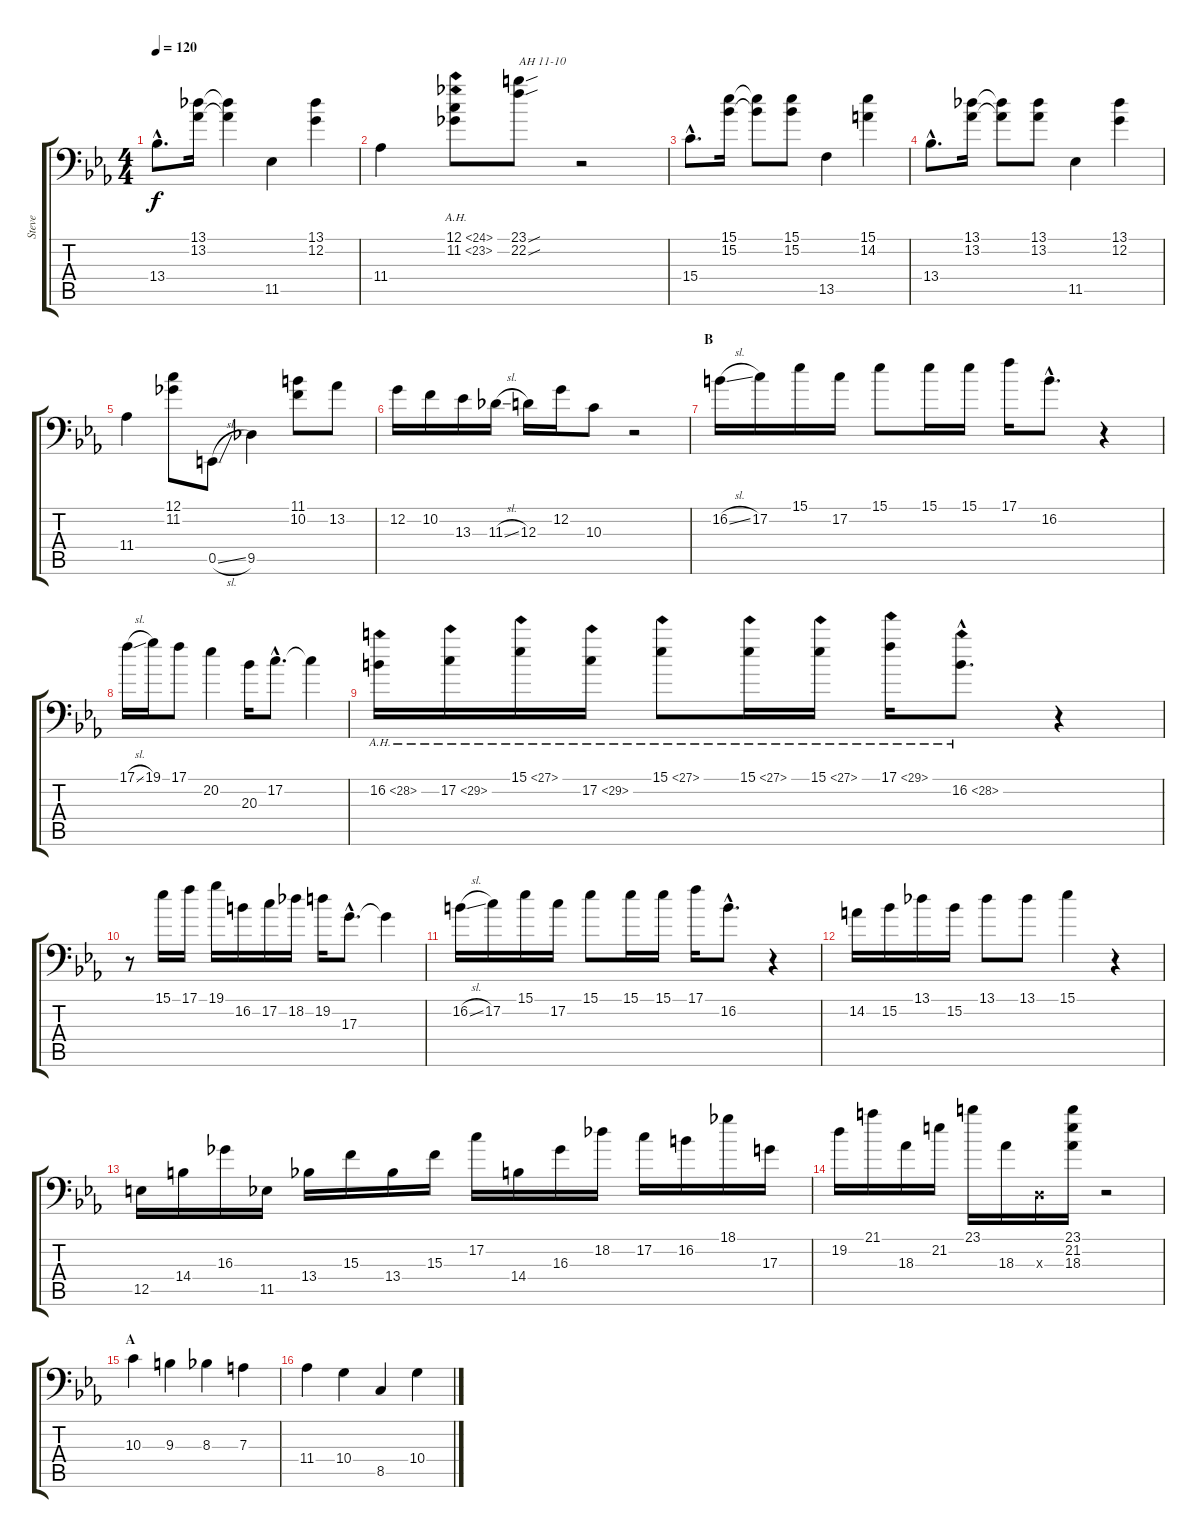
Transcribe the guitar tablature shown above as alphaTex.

\track ("Steve" "Steve") {instrument electricbassfinger}
\staff {score tabs}
\tuning (C3 G2 D2 A1 E1 B0) {hide}
\ts (4 4)
\tempo 120
\clef f4
\ks eb
13.4{hac}.8{d dy f} (13.1 13.2).16 (13.1{t} 13.2{t}).4 11.5.4 (13.1 12.2).4 |
11.4.4 (12.1{ah 12} 11.2{ah 12}).8 (23.1{sou} 22.2{sou}).8{txt "AH 11-10"} r.2 |
15.4{hac}.8{d} (15.1 15.2).16 (15.1{t} 15.2{t}).8 (15.1 15.2).8 13.5.4 (15.1 14.2).4 |
13.4{hac}.8{d} (13.1 13.2).16 (13.1{t} 13.2{t}).8 (13.1 13.2).8 11.5.4 (13.1 12.2).4 |
11.4.4 (12.1 11.2).8 0.5{sl}.8 9.5.4 (11.1 10.2).8 13.2.8 |
12.2.16 10.2.16 13.3.16 11.3{sl}.16 12.3.16 12.2.16 10.3.8 r.2 |
\section ("" "B")
16.2{sl}.16 17.2.16 15.1.16 17.2.16 15.1.8 15.1.16 15.1.16 17.1.16 16.2{hac}.8{d} r.4 |
17.1{sl}.16 19.1.16 17.1.8 20.2.4 20.3.16 17.2{hac}.8{d} 17.2{t}.4 |
16.2{ah 12}.16 17.2{ah 12}.16 15.1{ah 12}.16 17.2{ah 12}.16 15.1{ah 12}.8 15.1{ah 12}.16 15.1{ah 12}.16 17.1{ah 12}.16 16.2{ah 12 hac}.8{d} r.4 |
r.8 15.1.16 17.1.16 19.1.16 16.2.16 17.2.16 18.2.16 19.2.16 17.3{hac}.8{d} 17.3{t}.4 |
16.2{sl}.16 17.2.16 15.1.16 17.2.16 15.1.8 15.1.16 15.1.16 17.1.16 16.2{hac}.8{d} r.4 |
14.2.16 15.2.16 13.1.16 15.2.16 13.1.8 13.1.8 15.1.4 r.4 |
12.5.16 14.4.16 16.3.16 11.5.16 13.4.16 15.3.16 13.4.16 15.3.16 17.2.16 14.4.16 16.3.16 18.2.16 17.2.16 16.2.16 18.1.16 17.3.16 |
19.2.16 21.1.16 18.3.16 21.2.16 23.1.16 18.3.16 0.3{x}.16 (23.1 21.2 18.3).16 r.2 |
\section ("" "A")
10.3.4 9.3.4 8.3.4 7.3.4 |
11.4.4 10.4.4 8.5.4 10.4.4
